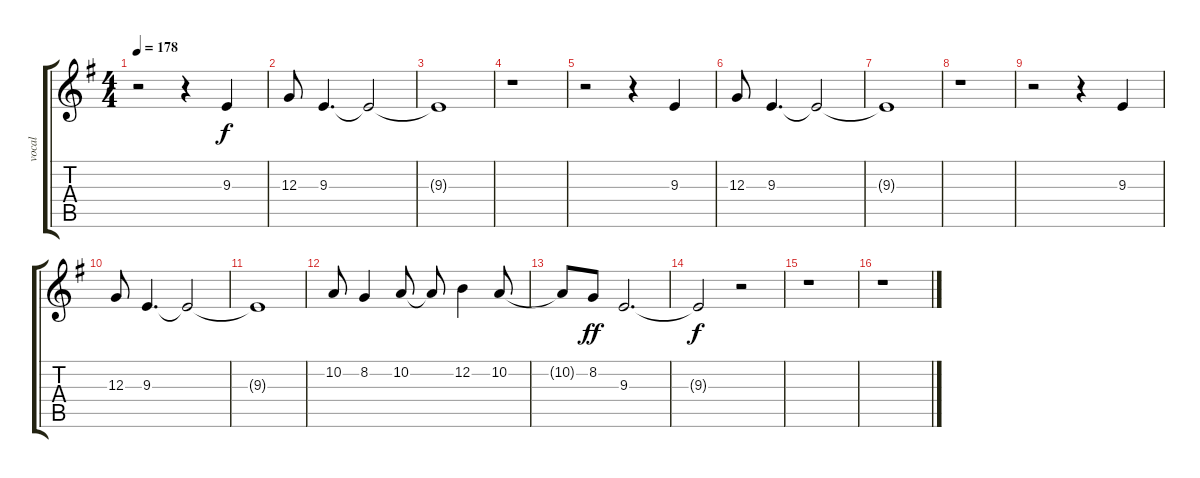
\track ("vocal" "vocal") {instrument stringensemble1}
\staff {score tabs}
\tuning (E4 B3 G3 D3 A2 E2) {hide}
\ts (4 4)
\tempo 178
\clef g2
\ks eminor
r.2{dy f} r.4 9.3.4 |
12.3.8 9.3.4{d} 9.3{t}.2 |
9.3{t}.1 |
r.1 |
r.2 r.4 9.3.4 |
12.3.8 9.3.4{d} 9.3{t}.2 |
9.3{t}.1 |
r.1 |
r.2 r.4 9.3.4 |
12.3.8 9.3.4{d} 9.3{t}.2 |
9.3{t}.1 |
10.2.8 8.2.4 10.2.8 10.2{t}.8 12.2.4 10.2.8 |
10.2{t}.8 8.2.8{dy ff} 9.3.2{d} |
9.3{t}.2{dy f} r.2 |
r.1 |
r.1
